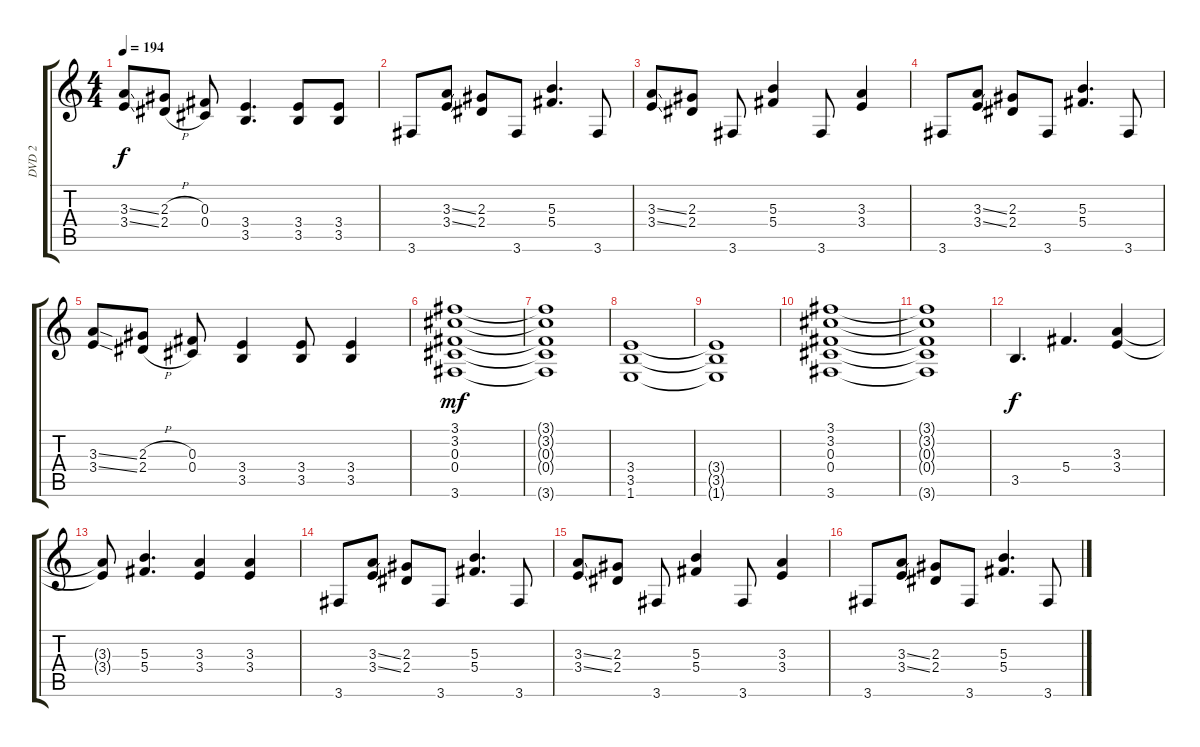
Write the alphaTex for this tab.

\track ("DVD 2" "DVD 2") {mute instrument distortionguitar}
\staff {score tabs}
\tuning (Eb4 Bb3 Gb3 Db3 Ab2 Eb2) {hide}
\ts (4 4)
\tempo 194
\clef g2
\ks c
(3.3{ss} 3.4{ss}).8{dy f} (2.3{h} 2.4{h}).8 (0.3 0.4).8 (3.4 3.5).4{d} (3.4 3.5).8 (3.4 3.5).8 |
3.6.8 (3.3{ss} 3.4{ss}).8 (2.3 2.4).8 3.6.8 (5.3 5.4).4{d} 3.6.8 |
(3.3{ss} 3.4{ss}).8 (2.3 2.4).8 3.6.8 (5.3 5.4).4 3.6.8 (3.3 3.4).4 |
3.6.8 (3.3{ss} 3.4{ss}).8 (2.3 2.4).8 3.6.8 (5.3 5.4).4{d} 3.6.8 |
(3.3{ss} 3.4{ss}).8 (2.3{h} 2.4{h}).8 (0.3 0.4).8 (3.4 3.5).4 (3.4 3.5).8 (3.4 3.5).4 |
(3.1 3.2 0.3 0.4 3.6).1{dy mf} |
(3.1{t} 3.2{t} 0.3{t} 0.4{t} 3.6{t}).1 |
(3.4 3.5 1.6).1 |
(3.4{t} 3.5{t} 1.6{t}).1 |
(3.1 3.2 0.3 0.4 3.6).1 |
(3.1{t} 3.2{t} 0.3{t} 0.4{t} 3.6{t}).1 |
3.5.4{d dy f} 5.4.4{d} (3.3 3.4).4 |
(3.3{t} 3.4{t}).8 (5.3 5.4).4{d} (3.3 3.4).4 (3.3 3.4).4 |
3.6.8 (3.3{ss} 3.4{ss}).8 (2.3 2.4).8 3.6.8 (5.3 5.4).4{d} 3.6.8 |
(3.3{ss} 3.4{ss}).8 (2.3 2.4).8 3.6.8 (5.3 5.4).4 3.6.8 (3.3 3.4).4 |
3.6.8 (3.3{ss} 3.4{ss}).8 (2.3 2.4).8 3.6.8 (5.3 5.4).4{d} 3.6.8
